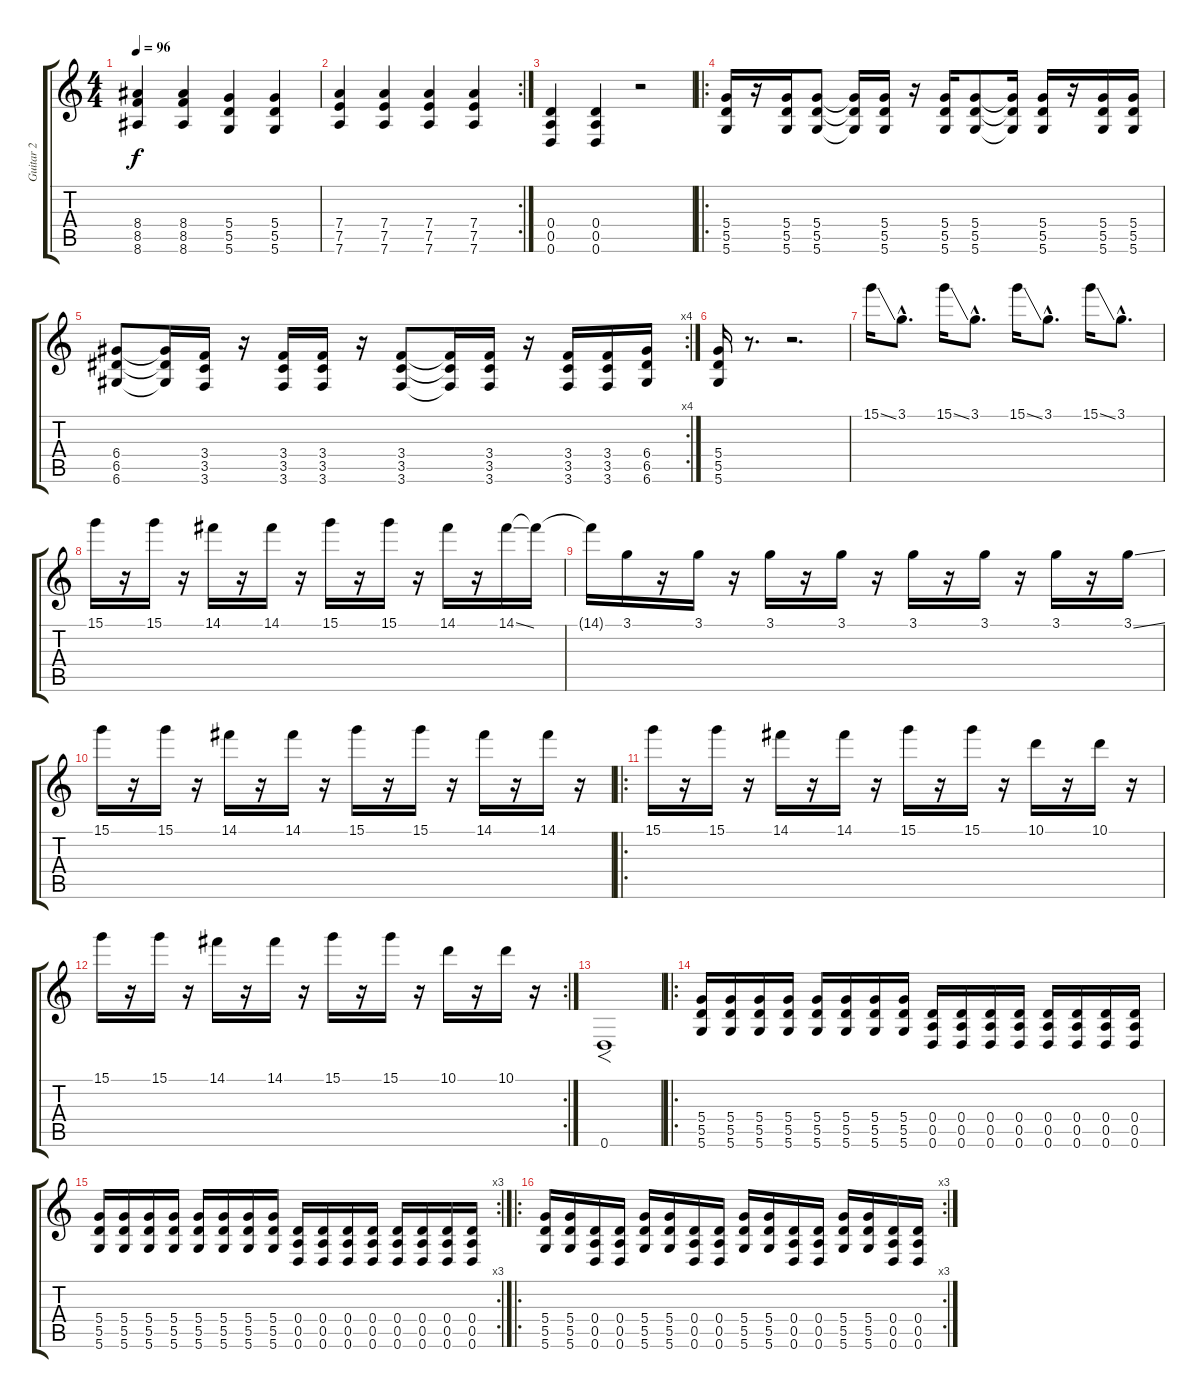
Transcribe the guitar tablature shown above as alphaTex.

\track ("Guitar 2" "Guitar 2") {instrument distortionguitar}
\staff {score tabs}
\tuning (E4 B3 G3 D3 A2 D2) {hide}
\ts (4 4)
\tempo 96
\clef g2
\ks c
(8.4 8.5 8.6).4{dy f} (8.4 8.5 8.6).4 (5.4 5.5 5.6).4 (5.4 5.5 5.6).4 |
\rc 2
(7.4 7.5 7.6).4 (7.4 7.5 7.6).4 (7.4 7.5 7.6).4 (7.4 7.5 7.6).4 |
(0.4 0.5 0.6).4 (0.4 0.5 0.6).4 r.2 |
\ro
(5.4 5.5 5.6).16 r.16 (5.4 5.5 5.6).16 (5.4 5.5 5.6).8 (5.4{t} 5.5{t} 5.6{t}).16 (5.4 5.5 5.6).16 r.16 (5.4 5.5 5.6).16 (5.4 5.5 5.6).8 (5.4{t} 5.5{t} 5.6{t}).16 (5.4 5.5 5.6).16 r.16 (5.4 5.5 5.6).16 (5.4 5.5 5.6).16 |
\rc 4
(6.4 6.5 6.6).8 (6.4{t} 6.5{t} 6.6{t}).16 (3.4 3.5 3.6).16 r.16 (3.4 3.5 3.6).16 (3.4 3.5 3.6).16 r.16 (3.4 3.5 3.6).8 (3.4{t} 3.5{t} 3.6{t}).16 (3.4 3.5 3.6).16 r.16 (3.4 3.5 3.6).16 (3.4 3.5 3.6).16 (6.4 6.5 6.6).16 |
(5.4 5.5 5.6).16 r.8{d} r.2{d} |
15.1{ss}.16 3.1{hac}.8{d} 15.1{ss}.16 3.1{hac}.8{d} 15.1{ss}.16 3.1{hac}.8{d} 15.1{ss}.16 3.1{hac}.8{d} |
15.1.16 r.16 15.1.16 r.16 14.1.16 r.16 14.1.16 r.16 15.1.16 r.16 15.1.16 r.16 14.1.16 r.16 14.1{ss}.16 14.1{t}.16 |
14.1{t}.16 3.1.16 r.16 3.1.16 r.16 3.1.16 r.16 3.1.16 r.16 3.1.16 r.16 3.1.16 r.16 3.1.16 r.16 3.1{ss}.16 |
15.1.16 r.16 15.1.16 r.16 14.1.16 r.16 14.1.16 r.16 15.1.16 r.16 15.1.16 r.16 14.1.16 r.16 14.1.16 r.16 |
\ro
15.1.16 r.16 15.1.16 r.16 14.1.16 r.16 14.1.16 r.16 15.1.16 r.16 15.1.16 r.16 10.1.16 r.16 10.1.16 r.16 |
\rc 2
15.1.16 r.16 15.1.16 r.16 14.1.16 r.16 14.1.16 r.16 15.1.16 r.16 15.1.16 r.16 10.1.16 r.16 10.1.16 r.16 |
0.6.1{f} |
\ro
(5.4 5.5 5.6).16 (5.4 5.5 5.6).16 (5.4 5.5 5.6).16 (5.4 5.5 5.6).16 (5.4 5.5 5.6).16 (5.4 5.5 5.6).16 (5.4 5.5 5.6).16 (5.4 5.5 5.6).16 (0.4 0.5 0.6).16 (0.4 0.5 0.6).16 (0.4 0.5 0.6).16 (0.4 0.5 0.6).16 (0.4 0.5 0.6).16 (0.4 0.5 0.6).16 (0.4 0.5 0.6).16 (0.4 0.5 0.6).16 |
\rc 3
(5.4 5.5 5.6).16 (5.4 5.5 5.6).16 (5.4 5.5 5.6).16 (5.4 5.5 5.6).16 (5.4 5.5 5.6).16 (5.4 5.5 5.6).16 (5.4 5.5 5.6).16 (5.4 5.5 5.6).16 (0.4 0.5 0.6).16 (0.4 0.5 0.6).16 (0.4 0.5 0.6).16 (0.4 0.5 0.6).16 (0.4 0.5 0.6).16 (0.4 0.5 0.6).16 (0.4 0.5 0.6).16 (0.4 0.5 0.6).16 |
\ro
\rc 3
(5.4 5.5 5.6).16 (5.4 5.5 5.6).16 (0.4 0.5 0.6).16 (0.4 0.5 0.6).16 (5.4 5.5 5.6).16 (5.4 5.5 5.6).16 (0.4 0.5 0.6).16 (0.4 0.5 0.6).16 (5.4 5.5 5.6).16 (5.4 5.5 5.6).16 (0.4 0.5 0.6).16 (0.4 0.5 0.6).16 (5.4 5.5 5.6).16 (5.4 5.5 5.6).16 (0.4 0.5 0.6).16 (0.4 0.5 0.6).16
